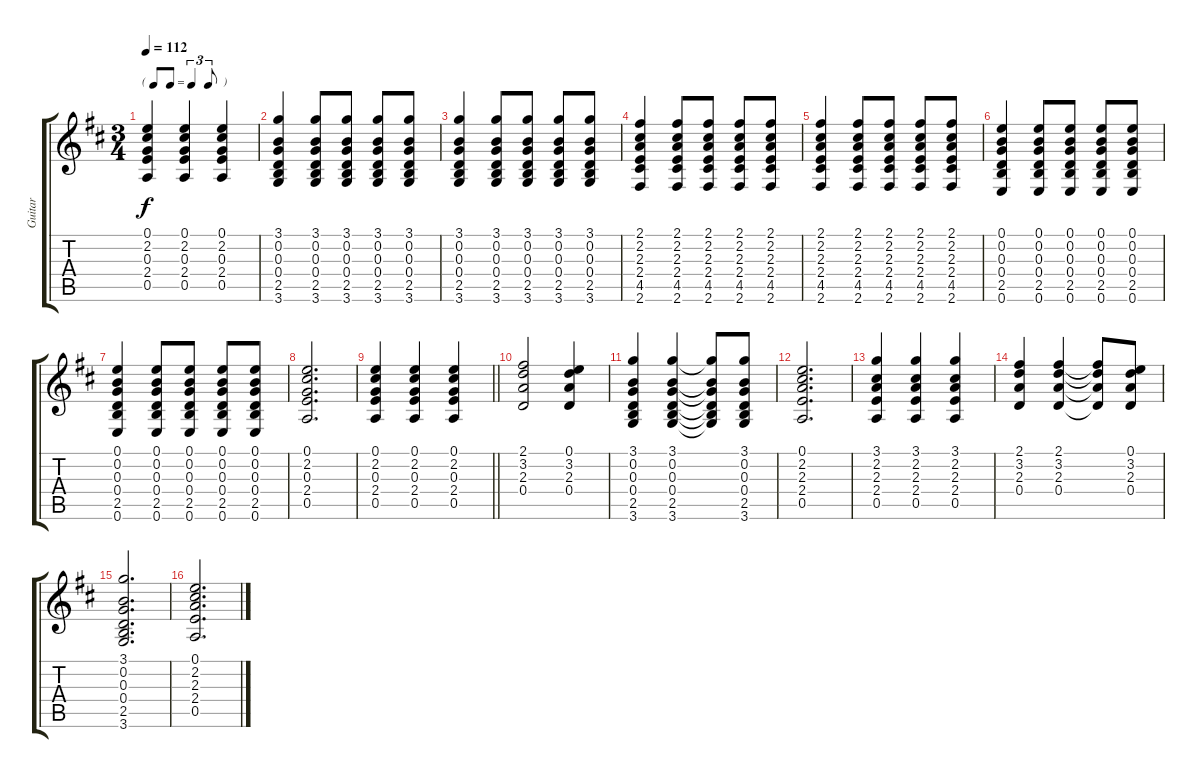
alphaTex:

\track ("Guitar" "Guitar") {instrument acousticguitarsteel}
\staff {score tabs}
\tuning (E4 B3 G3 D3 A2 E2) {hide}
\ts (3 4)
\tf triplet8th
\tempo 112
\clef g2
\ks d
(0.1 2.2 0.3 2.4 0.5).4{dy f} (0.1 2.2 0.3 2.4 0.5).4 (0.1 2.2 0.3 2.4 0.5).4 |
(3.1 0.2 0.3 0.4 2.5 3.6).4 (3.1 0.2 0.3 0.4 2.5 3.6).8 (3.1 0.2 0.3 0.4 2.5 3.6).8 (3.1 0.2 0.3 0.4 2.5 3.6).8 (3.1 0.2 0.3 0.4 2.5 3.6).8 |
(3.1 0.2 0.3 0.4 2.5 3.6).4 (3.1 0.2 0.3 0.4 2.5 3.6).8 (3.1 0.2 0.3 0.4 2.5 3.6).8 (3.1 0.2 0.3 0.4 2.5 3.6).8 (3.1 0.2 0.3 0.4 2.5 3.6).8 |
(2.1 2.2 2.3 2.4 4.5 2.6).4 (2.1 2.2 2.3 2.4 4.5 2.6).8 (2.1 2.2 2.3 2.4 4.5 2.6).8 (2.1 2.2 2.3 2.4 4.5 2.6).8 (2.1 2.2 2.3 2.4 4.5 2.6).8 |
(2.1 2.2 2.3 2.4 4.5 2.6).4 (2.1 2.2 2.3 2.4 4.5 2.6).8 (2.1 2.2 2.3 2.4 4.5 2.6).8 (2.1 2.2 2.3 2.4 4.5 2.6).8 (2.1 2.2 2.3 2.4 4.5 2.6).8 |
(0.1 0.2 0.3 0.4 2.5 0.6).4 (0.1 0.2 0.3 0.4 2.5 0.6).8 (0.1 0.2 0.3 0.4 2.5 0.6).8 (0.1 0.2 0.3 0.4 2.5 0.6).8 (0.1 0.2 0.3 0.4 2.5 0.6).8 |
(0.1 0.2 0.3 0.4 2.5 0.6).4 (0.1 0.2 0.3 0.4 2.5 0.6).8 (0.1 0.2 0.3 0.4 2.5 0.6).8 (0.1 0.2 0.3 0.4 2.5 0.6).8 (0.1 0.2 0.3 0.4 2.5 0.6).8 |
(0.1 2.2 0.3 2.4 0.5).2{d} |
\barLineRight lightlight
(0.1 2.2 0.3 2.4 0.5).4 (0.1 2.2 0.3 2.4 0.5).4 (0.1 2.2 0.3 2.4 0.5).4 |
(2.1 3.2 2.3 0.4).2 (0.1 3.2 2.3 0.4).4 |
(3.1 0.2 0.3 0.4 2.5 3.6).4 (3.1 0.2 0.3 0.4 2.5 3.6).4 (3.1{t} 0.2{t} 0.3{t} 0.4{t} 2.5{t} 3.6{t}).8 (3.1 0.2 0.3 0.4 2.5 3.6).8 |
(0.1 2.2 2.3 2.4 0.5).2{d} |
(3.1 2.2 2.3 2.4 0.5).4 (3.1 2.2 2.3 2.4 0.5).4 (3.1 2.2 2.3 2.4 0.5).4 |
(2.1 3.2 2.3 0.4).4 (2.1 3.2 2.3 0.4).4 (2.1{t} 3.2{t} 2.3{t} 0.4{t}).8 (0.1 3.2 2.3 0.4).8 |
(3.1 0.2 0.3 0.4 2.5 3.6).2{d} |
(0.1 2.2 2.3 2.4 0.5).2{d}
